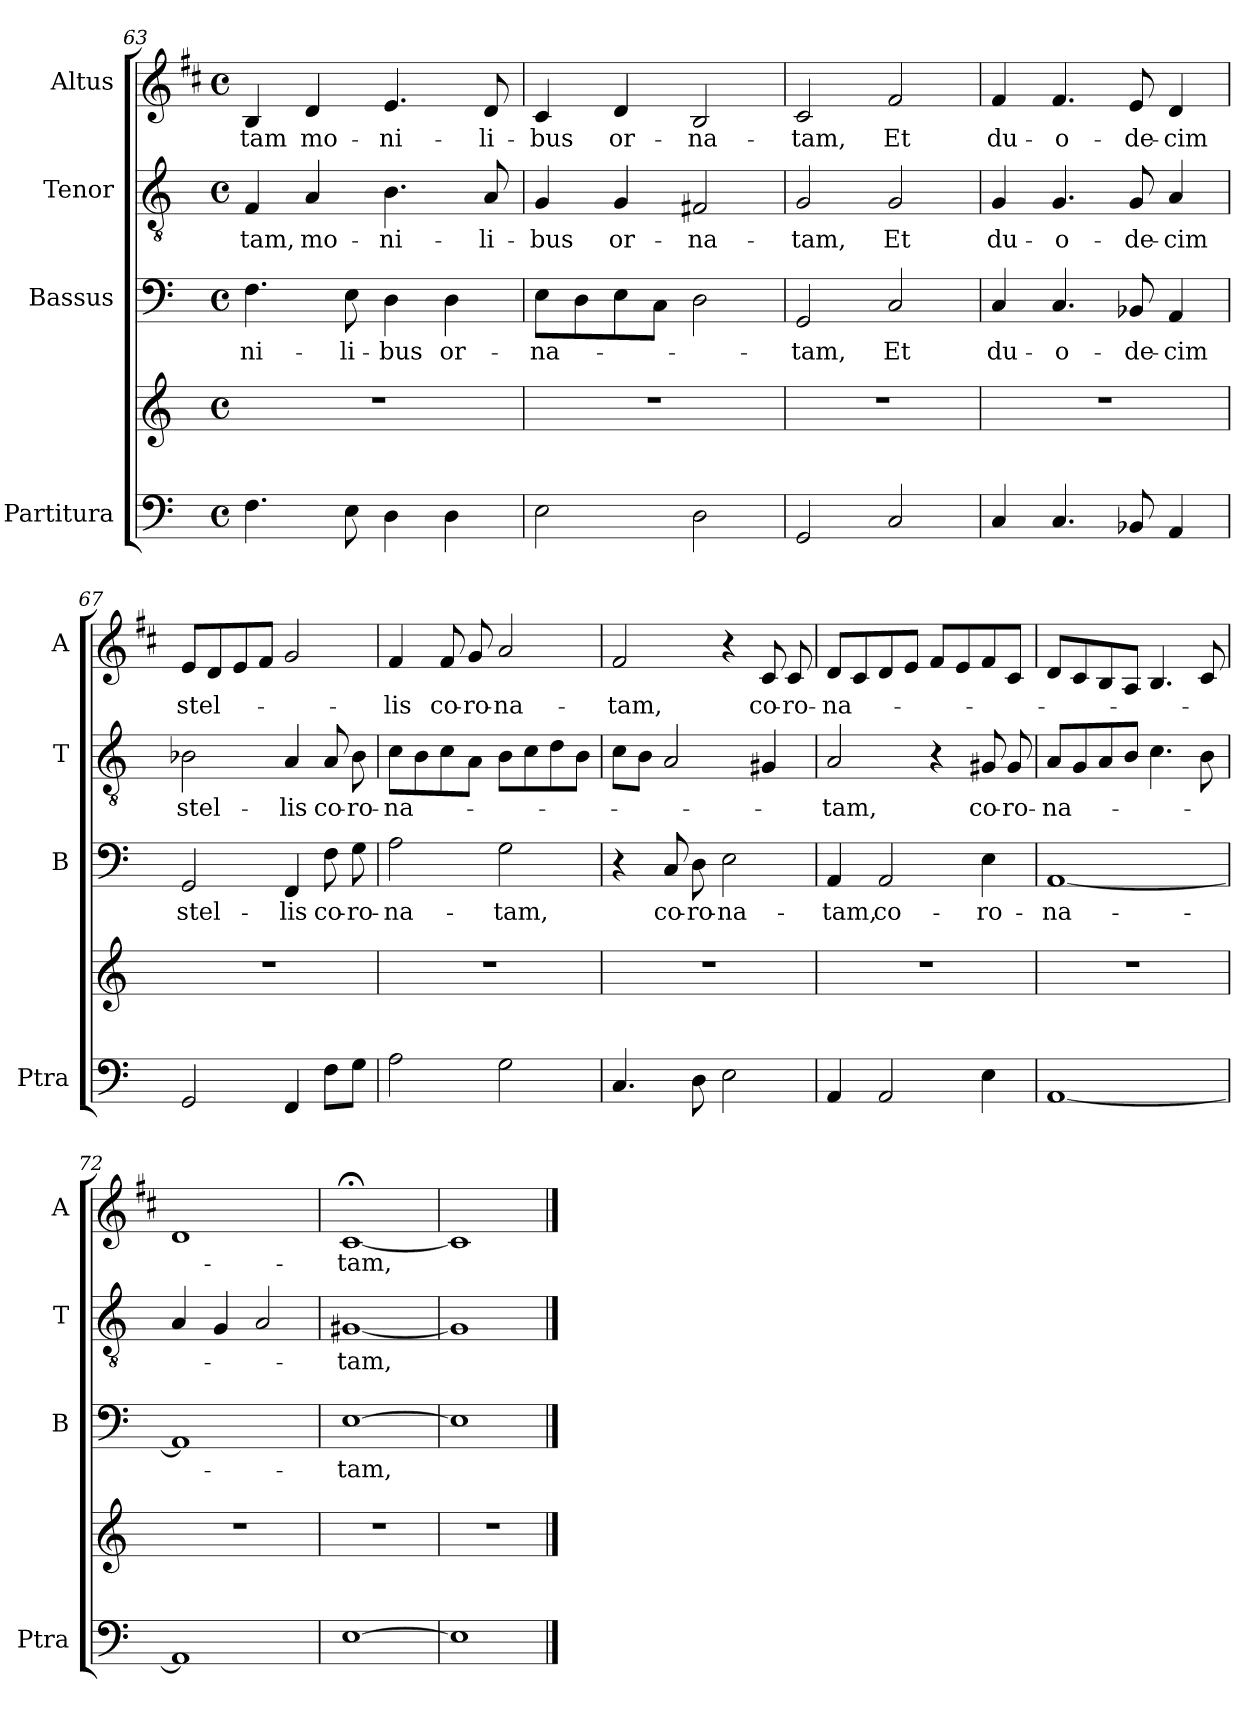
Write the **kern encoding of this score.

**kern	**kern	**kern	**text	**kern	**text	**kern	**text
*part4	*part4	*part3	*part3	*part2	*part2	*part1	*part1
*staff5	*staff4	*staff3	*staff3	*staff2	*staff2	*staff1	*staff1
*I"Partitura	*	*I"Bassus	*	*I"Tenor	*	*I"Altus	*
*I'Ptra	*	*I'B	*	*I'T	*	*I'A	*
*clefF4	*clefG2	*clefF4	*	*clefGv2	*	*clefG2	*
*	*	*	*	*	*	*ITrd1c2	*
*k[]	*k[]	*k[]	*	*k[]	*	*k[]	*
*C:	*C:	*C:	*	*C:	*	*C:	*
*M4/4	*M4/4	*M4/4	*	*M4/4	*	*M4/4	*
*met(c)	*met(c)	*met(c)	*	*met(c)	*	*met(c)	*
=63	=63	=63	=63	=63	=63	=63	=63
!	!	!	!LO:LY:b	!	!LO:LY:b	!	!LO:LY:b
4.F\	1r	4.F\	-ni-	4F/	-tam,	4A/	-tam
!	!	!	!	!	!LO:LY:b	!	!LO:LY:b
.	.	.	.	4A/	mo-	4c/	mo-
!	!	!	!LO:LY:b	!	!	!	!
8E\	.	8E\	-li-	.	.	.	.
!	!	!	!LO:LY:b	!	!LO:LY:b	!	!LO:LY:b
4D\	.	4D\	-bus	4.B\	-ni-	4.d/	-ni-
!	!	!	!LO:LY:b	!	!	!	!
4D\	.	4D\	or-	.	.	.	.
!	!	!	!	!	!LO:LY:b	!	!LO:LY:b
.	.	.	.	8A/	-li-	8c/	-li-
=64	=64	=64	=64	=64	=64	=64	=64
!	!	!	!LO:LY:b	!	!LO:LY:b	!	!LO:LY:b
2E\	1r	8E\L	-na-	4G/	-bus	4B/	-bus
.	.	8D\	.	.	.	.	.
!	!	!	!	!	!LO:LY:b	!	!LO:LY:b
.	.	8E\	.	4G/	or-	4c/	or-
.	.	8C\J	.	.	.	.	.
!	!	!	!	!	!LO:LY:b	!	!LO:LY:b
2D\	.	2D\	.	2F#X/	-na-	2A/	-na-
=65	=65	=65	=65	=65	=65	=65	=65
!	!	!	!LO:LY:b	!	!LO:LY:b	!	!LO:LY:b
2GG/	1r	2GG/	-tam,	2G/	-tam,	2B/	-tam,
!	!	!	!LO:LY:b	!	!LO:LY:b	!	!LO:LY:b
2C/	.	2C/	Et	2G/	Et	2e/	Et
=66	=66	=66	=66	=66	=66	=66	=66
!	!	!	!LO:LY:b	!	!LO:LY:b	!	!LO:LY:b
4C/	1r	4C/	du-	4G/	du-	4e/	du-
!	!	!	!LO:LY:b	!	!LO:LY:b	!	!LO:LY:b
4.C/	.	4.C/	-o-	4.G/	-o-	4.e/	-o-
!	!	!	!LO:LY:b	!	!LO:LY:b	!	!LO:LY:b
8BB-X/	.	8BB-X/	-de-	8G/	-de-	8d/	-de-
!	!	!	!LO:LY:b	!	!LO:LY:b	!	!LO:LY:b
4AA/	.	4AA/	-cim	4A/	-cim	4c/	-cim
!!LO:PB:g=z
=67	=67	=67	=67	=67	=67	=67	=67
!	!	!	!LO:LY:b	!	!LO:LY:b	!	!LO:LY:b
2GG/	1r	2GG/	stel-	2B-X\	stel-	8d/L	stel-
.	.	.	.	.	.	8c/	.
.	.	.	.	.	.	8d/	.
.	.	.	.	.	.	8e/J	.
!	!	!	!LO:LY:b	!	!LO:LY:b	!	!
4FF/	.	4FF/	-lis	4A/	-lis	2f/	.
!	!	!	!LO:LY:b	!	!LO:LY:b	!	!
8F\L	.	8F\	co-	8A/	co-	.	.
!	!	!	!LO:LY:b	!	!LO:LY:b	!	!
8G\J	.	8G\	-ro-	8B-\	-ro-	.	.
=68	=68	=68	=68	=68	=68	=68	=68
!	!	!	!LO:LY:b	!	!LO:LY:b	!	!LO:LY:b
2A\	1r	2A\	-na-	8c\L	-na-	4e/	-lis
.	.	.	.	8B\	.	.	.
!	!	!	!	!	!	!	!LO:LY:b
.	.	.	.	8c\	.	8e/	co-
!	!	!	!	!	!	!	!LO:LY:b
.	.	.	.	8A\J	.	8f/	-ro-
!	!	!	!LO:LY:b	!	!	!	!LO:LY:b
2G\	.	2G\	-tam,	8B\L	.	2g/	-na-
.	.	.	.	8c\	.	.	.
.	.	.	.	8d\	.	.	.
.	.	.	.	8B\J	.	.	.
=69	=69	=69	=69	=69	=69	=69	=69
!	!	!	!	!	!	!	!LO:LY:b
4.C/	1r	4r	.	8c\L	.	2e/	-tam,
.	.	.	.	8B\J	.	.	.
!	!	!	!LO:LY:b	!	!	!	!
.	.	8C/	co-	2A/	.	.	.
!	!	!	!LO:LY:b	!	!	!	!
8D\	.	8D\	-ro-	.	.	.	.
!	!	!	!LO:LY:b	!	!	!	!
2E\	.	2E\	-na-	.	.	4r	.
!	!	!	!	!	!	!	!LO:LY:b
.	.	.	.	4G#X/	.	8B/	co-
!	!	!	!	!	!	!	!LO:LY:b
.	.	.	.	.	.	8B/	-ro-
=70	=70	=70	=70	=70	=70	=70	=70
!	!	!	!LO:LY:b	!	!LO:LY:b	!	!LO:LY:b
4AA/	1r	4AA/	-tam,	2A/	-tam,	8c/L	-na-
.	.	.	.	.	.	8B/	.
!	!	!	!LO:LY:b	!	!	!	!
2AA/	.	2AA/	co-	.	.	8c/	.
.	.	.	.	.	.	8d/J	.
.	.	.	.	4r	.	8e/L	.
.	.	.	.	.	.	8d/	.
!	!	!	!LO:LY:b	!	!LO:LY:b	!	!
4E\	.	4E\	-ro-	8G#X/	co-	8e/	.
!	!	!	!	!	!LO:LY:b	!	!
.	.	.	.	8G#/	-ro-	8B/J	.
=71	=71	=71	=71	=71	=71	=71	=71
!	!	!	!LO:LY:b	!	!LO:LY:b	!	!
[1AA	1r	[1AA	-na-	8A/L	-na-	8c/L	.
.	.	.	.	8G/	.	8B/	.
.	.	.	.	8A/	.	8A/	.
.	.	.	.	8B/J	.	8G/J	.
.	.	.	.	4.c\	.	4.A/	.
.	.	.	.	8B\	.	8B/	.
=72	=72	=72	=72	=72	=72	=72	=72
1AA]	1r	1AA]	.	4A/	.	1c	.
.	.	.	.	4G/	.	.	.
.	.	.	.	2A/	.	.	.
=73	=73	=73	=73	=73	=73	=73	=73
!	!	!	!LO:LY:b	!	!LO:LY:b	!	!LO:LY:b
[1E	1r	[1E	-tam,	[1G#X	-tam,	[1B;<	-tam,
=74	=74	=74	=74	=74	=74	=74	=74
1E]	1r	1E]	.	1G#]	.	1B]	.
==	==	==	==	==	==	==	==
*-	*-	*-	*-	*-	*-	*-	*-
